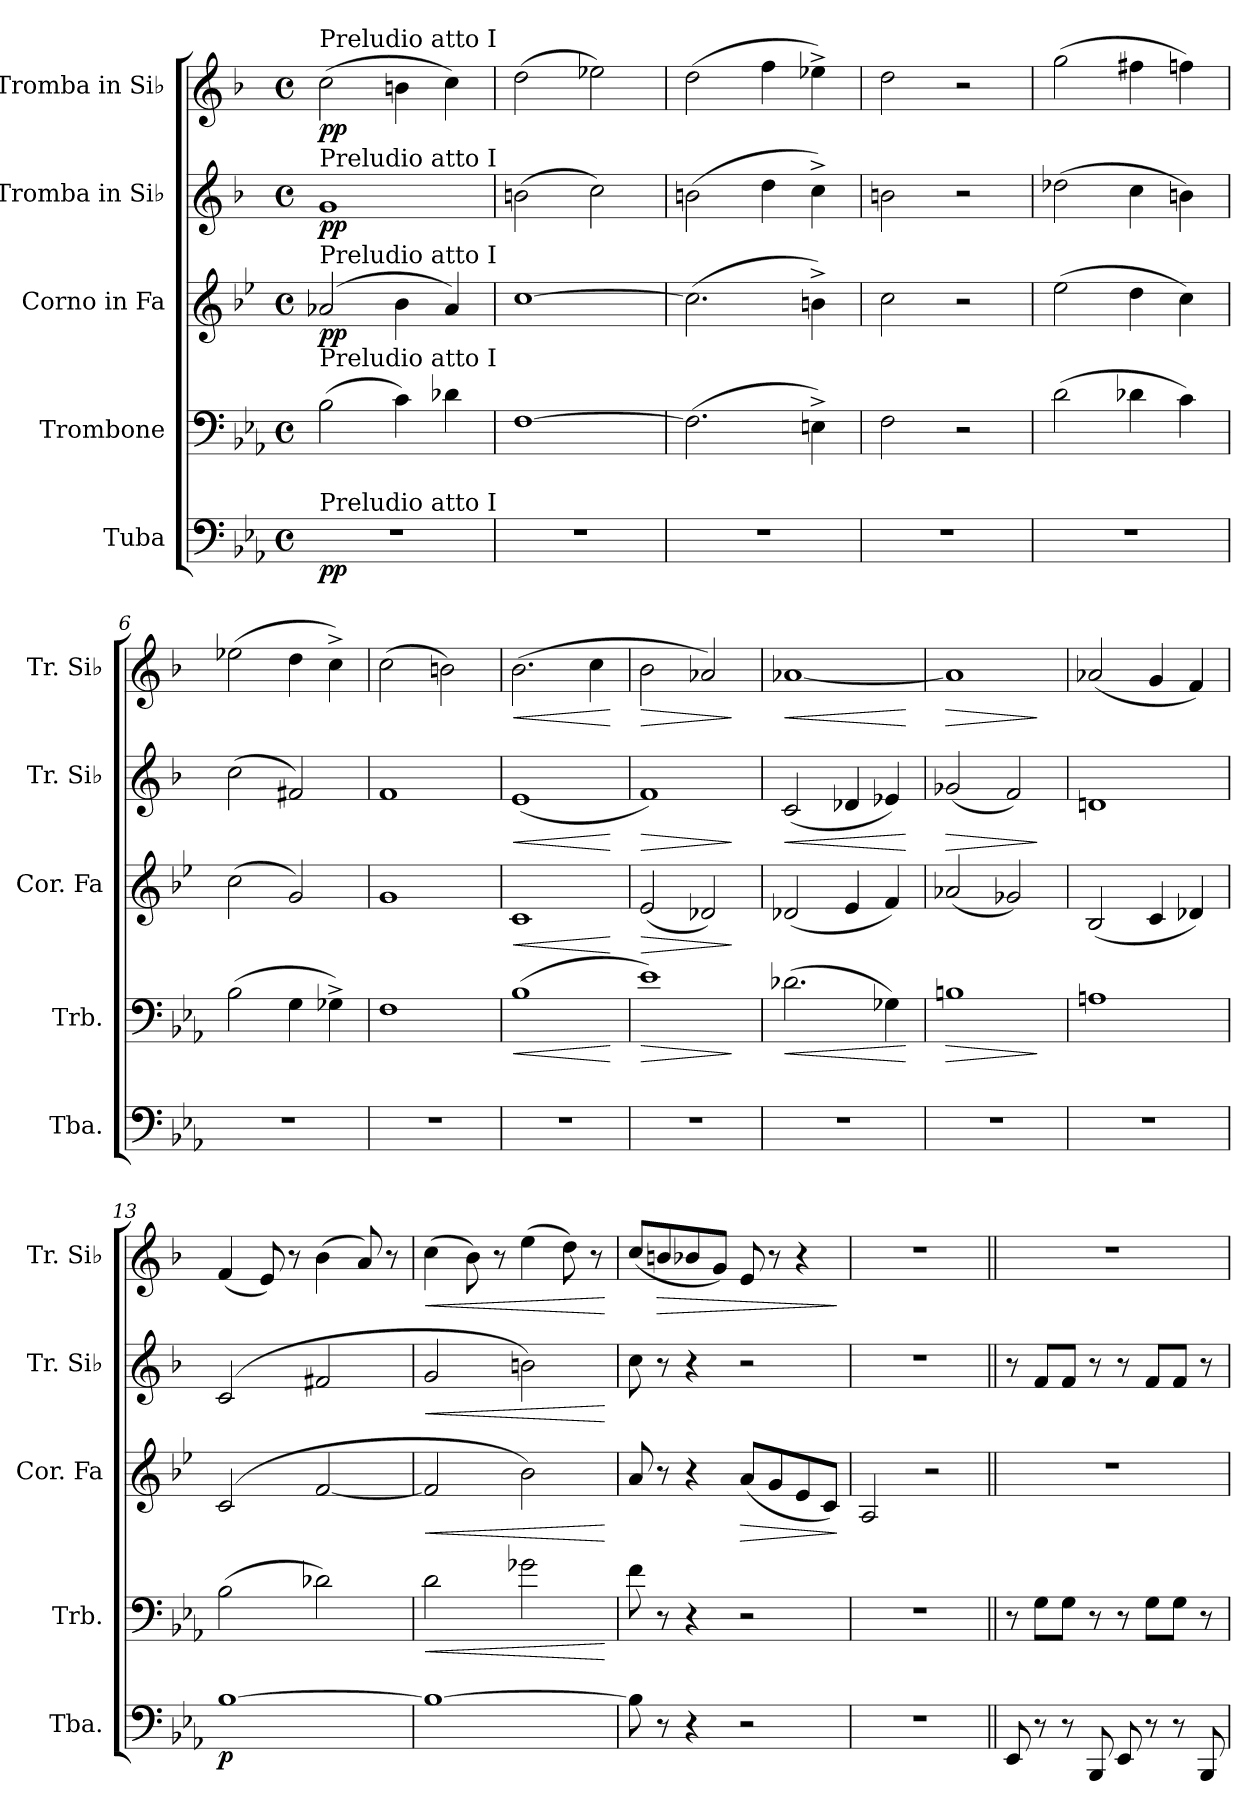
**kern	**dynam	**kern	**dynam	**kern	**dynam	**kern	**dynam	**kern	**dynam
*part5	*part5	*part4	*part4	*part3	*part3	*part2	*part2	*part1	*part1
*staff5	*staff5	*staff4	*staff4	*staff3	*staff3	*staff2	*staff2	*staff1	*staff1
*I"Tuba	*	*I"Trombone	*	*I"Corno in Fa	*	*I"Tromba in Si♭	*	*I"Tromba in Si♭	*
*I'Tba.	*	*I'Trb.	*	*I'Cor. Fa	*	*I'Tr. Si♭	*	*I'Tr. Si♭	*
*clefF4	*	*clefF4	*	*clefG2	*	*clefG2	*	*clefG2	*
*	*	*	*	*ITrd4c7	*	*ITrd1c2	*	*ITrd1c2	*
*k[b-e-a-]	*	*k[b-e-a-]	*	*k[b-e-a-]	*	*k[b-e-a-]	*	*k[b-e-a-]	*
*M4/4	*	*M4/4	*	*M4/4	*	*M4/4	*	*M4/4	*
*met(c)	*	*met(c)	*	*met(c)	*	*met(c)	*	*met(c)	*
*MM66	*	*MM66	*	*MM66	*	*MM66	*	*MM66	*
=1	=1	=1	=1	=1	=1	=1	=1	=1	=1
!	!	!	!	!	!	!	!	!LO:TX:a:t=Preludio atto I	!
!	!	!	!	!	!	!LO:TX:a:t=Preludio atto I	!	!	!
!	!	!	!	!LO:TX:a:t=Preludio atto I	!	!	!	!	!
!	!	!LO:TX:a:t=Preludio atto I	!	!	!	!	!	!	!
!LO:TX:a:t=Preludio atto I	!	!	!	!	!	!	!	!	!
!	!LO:DY:b	!	!	!	!LO:DY:b	!	!LO:DY:b	!	!LO:DY:b
1r	pp	(2B-\	.	(2d-X/	pp	1f	pp	(2b-\	pp
.	.	4c\)	.	4e-\	.	.	.	4an\	.
.	.	4d-X\	.	4d-/)	.	.	.	4b-\)	.
=2	=2	=2	=2	=2	=2	=2	=2	=2	=2
1r	.	[1F	.	[1f	.	(2an\	.	(2cc\	.
.	.	.	.	.	.	2b-\)	.	2dd-X\)	.
=3	=3	=3	=3	=3	=3	=3	=3	=3	=3
1r	.	(2.F\]	.	(2.f\]	.	(2an\	.	(2cc\	.
.	.	.	.	.	.	4cc\	.	4ee-\	.
.	.	4En^\)	.	4en^\)	.	4b-^\)	.	4dd-X^\)	.
=4	=4	=4	=4	=4	=4	=4	=4	=4	=4
1r	.	2F\	.	2f\	.	2an\	.	2cc\	.
.	.	2r	.	2r	.	2r	.	2r	.
=5	=5	=5	=5	=5	=5	=5	=5	=5	=5
1r	.	(2d\	.	(2a-\	.	(2cc-X\	.	(2ff\	.
.	.	4d-X\	.	4g\	.	4b-\	.	4een\	.
.	.	4c\)	.	4f\)	.	4an\)	.	4ee-X\)	.
=6	=6	=6	=6	=6	=6	=6	=6	=6	=6
1r	.	(2B-\	.	(2f\	.	(2b-\	.	(2dd-X\	.
.	.	4G\	.	2c/)	.	2en/)	.	4cc\	.
.	.	4G-X^\)	.	.	.	.	.	4b-^\)	.
=7	=7	=7	=7	=7	=7	=7	=7	=7	=7
1r	.	1F	.	1c	.	1e-	.	(2b-\	.
.	.	.	.	.	.	.	.	2an\)	.
=8	=8	=8	=8	=8	=8	=8	=8	=8	=8
!	!	!	!LO:HP:b	!	!LO:HP:b	!	!LO:HP:b	!	!LO:HP:b
1r	.	(1B-	<	1F	<	(1d	<	(2.a-\	<
.	.	.	.	.	.	.	.	4b-\	.
.	.	.	[	.	[	.	[	.	[
=9	=9	=9	=9	=9	=9	=9	=9	=9	=9
!	!	!	!LO:HP:b	!	!LO:HP:b	!	!LO:HP:b	!	!LO:HP:b
1r	.	1e-)	>	(2A-/	>	1e-)	>	2a-\	>
.	.	.	.	2G-X/)	.	.	.	2g-X/)	.
.	.	.	]	.	]	.	]	.	]
=10	=10	=10	=10	=10	=10	=10	=10	=10	=10
!	!	!	!LO:HP:b	!	!	!	!LO:HP:b	!	!LO:HP:b
1r	.	(2.d-X\	<	(2G-X/	.	(2B-/	<	[1g-X	<
.	.	.	.	4A-/	.	4c-X/	.	.	.
.	.	4G-X\)	.	4B-/)	.	4d-X/)	.	.	.
.	.	.	[	.	.	.	[	.	[
=11	=11	=11	=11	=11	=11	=11	=11	=11	=11
!	!	!	!LO:HP:b	!	!	!	!LO:HP:b	!	!LO:HP:b
1r	.	1Bn	>	(2d-X/	.	(2f-X/	>	1g-]	>
.	.	.	.	2c-X/)	.	2e-/)	.	.	.
.	.	.	]	.	.	.	]	.	]
!!LO:LB:g=z
=12	=12	=12	=12	=12	=12	=12	=12	=12	=12
1r	.	1An	.	(2E-/	.	1cn	.	(2g-X/	.
.	.	.	.	4F/	.	.	.	4f/	.
.	.	.	.	4G-X/)	.	.	.	4e-/)	.
=13	=13	=13	=13	=13	=13	=13	=13	=13	=13
!	!LO:DY:b	!	!	!	!	!	!	!	!
[1B-	p	(2B-\	.	(2F/	.	(2B-/	.	(4e-/	.
.	.	.	.	.	.	.	.	8d/)	.
.	.	.	.	.	.	.	.	8r	.
.	.	2d-X\)	.	[2B-/	.	2en/	.	(4a-\	.
.	.	.	.	.	.	.	.	8g/)	.
.	.	.	.	.	.	.	.	8r	.
=14	=14	=14	=14	=14	=14	=14	=14	=14	=14
!	!	!	!LO:HP:b	!	!LO:HP:b	!	!LO:HP:b	!	!LO:HP:b
1B-_	.	2d\	<	2B-/]	<	2f/	<	(4b-\	<
.	.	.	.	.	.	.	.	8a-\)	.
.	.	.	.	.	.	.	.	8r	.
.	.	2g-X\	.	2e-\)	.	2an\)	.	(4dd\	.
.	.	.	.	.	.	.	.	8cc\)	.
.	.	.	.	.	.	.	.	8r	.
.	.	.	[	.	[	.	[	.	[
=15	=15	=15	=15	=15	=15	=15	=15	=15	=15
8B-\]	.	8f\	.	8d/	.	8b-\	.	(8b-/L	.
!	!	!	!	!	!	!	!	!	!LO:HP:b
8r	.	8r	.	8r	.	8r	.	8an/	>
4r	.	4r	.	4r	.	4r	.	8a-X/	.
.	.	.	.	.	.	.	.	8f/J)	.
!	!	!	!	!	!LO:HP:b	!	!	!	!
2r	.	2r	.	(8d/L	>	2r	.	8d/	.
.	.	.	.	8c/	.	.	.	8r	.
.	.	.	.	8A-/	.	.	.	4r	.
.	.	.	.	8F/J)	.	.	.	.	.
.	.	.	.	.	]	.	.	.	]
=16	=16	=16	=16	=16	=16	=16	=16	=16	=16
1r	.	1r	.	2D/	.	1r	.	1r	.
.	.	.	.	2r	.	.	.	.	.
=17||	=17||	=17||	=17||	=17||	=17||	=17||	=17||	=17||	=17||
8EE-/	.	8r	.	1r	.	8r	.	1r	.
8r	.	8G\L	.	.	.	8e-/L	.	.	.
8r	.	8G\J	.	.	.	8e-/J	.	.	.
8BBB-/	.	8r	.	.	.	8r	.	.	.
8EE-/	.	8r	.	.	.	8r	.	.	.
8r	.	8G\L	.	.	.	8e-/L	.	.	.
8r	.	8G\J	.	.	.	8e-/J	.	.	.
8BBB-/	.	8r	.	.	.	8r	.	.	.
=	=	=	=	=	=	=	=	=	=
*-	*-	*-	*-	*-	*-	*-	*-	*-	*-
